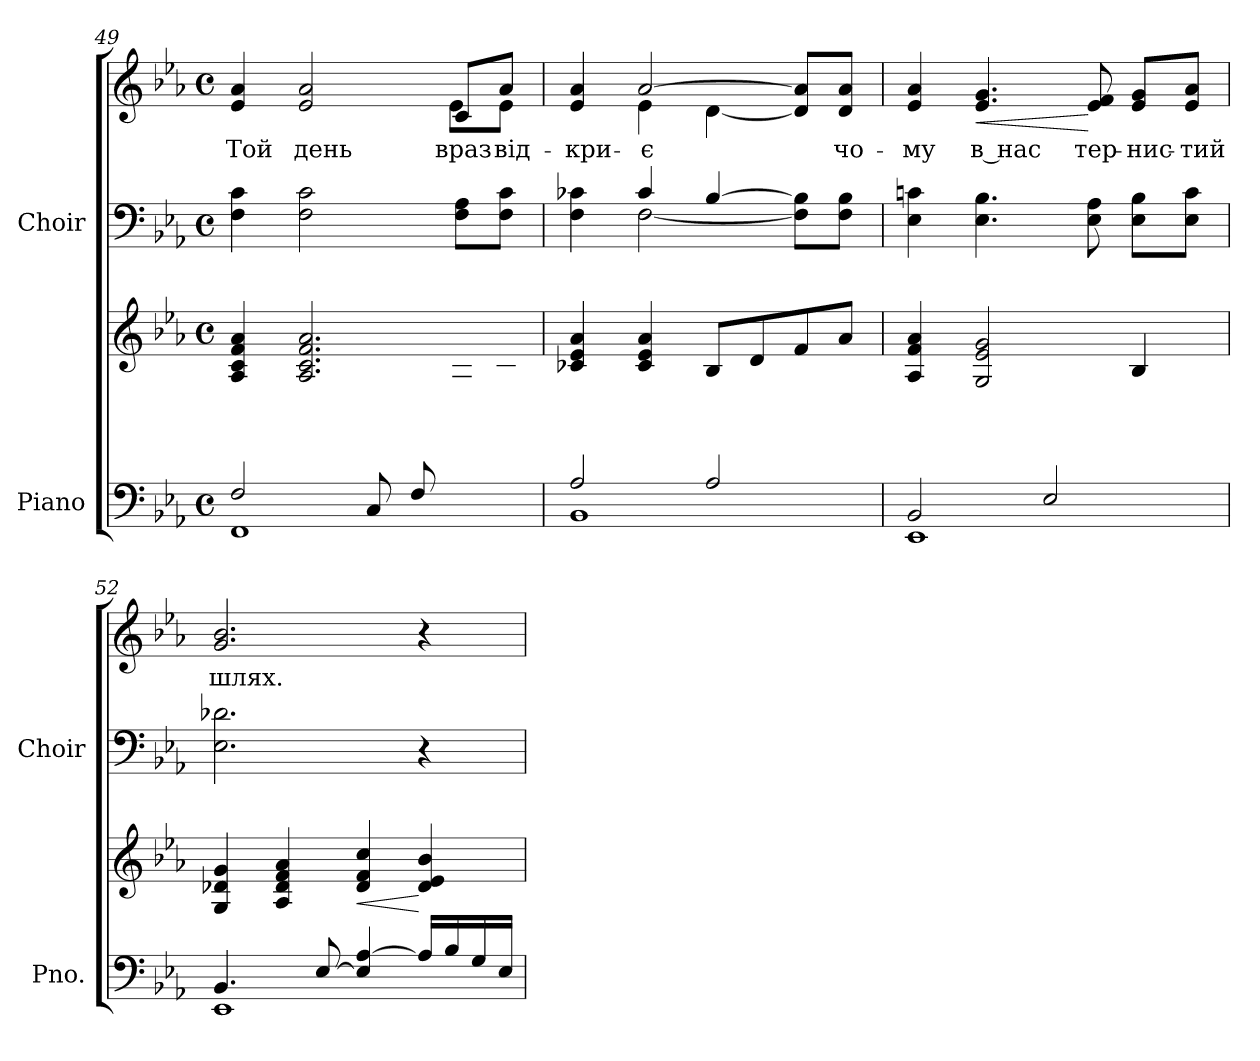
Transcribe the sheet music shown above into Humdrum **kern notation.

**kern	**kern	**dynam	**kern	**kern	**text	**dynam
*part2	*part2	*part2	*part1	*part1	*part1	*part1
*staff4	*staff3	*staff3/4	*staff2	*staff1	*staff1	*staff1/2
*I"Piano	*	*	*I"Choir	*	*	*
*I'Pno.	*	*	*I'Choir	*	*	*
!!LO:LB:g=z
*clefF4	*clefG2	*	*clefF4	*clefG2	*	*
*k[b-e-a-]	*k[b-e-a-]	*	*k[b-e-a-]	*k[b-e-a-]	*	*
*E-:	*E-:	*	*E-:	*E-:	*	*
*M4/4	*M4/4	*	*M4/4	*M4/4	*	*
*met(c)	*met(c)	*	*met(c)	*met(c)	*	*
=49	=49	=49	=49	=49	=49	=49
*^	*^	*	*	*	*	*
!	!	!	!	!	!	!	!LO:LY:b:color=#000000	!
*	*	*	*	*	*	*^	*	*
2Fi/	1FFi	4A-i/ 4ci 4fi 4a-i	2.ryy	.	4Fi\ 4ci	4e-i/ 4a-i	2.ryy	Той	mf mf
!	!	!	!	!	!	!	!	!LO:LY:b:color=#000000	!
.	.	2.A-i/ 2.ci 2.fi 2.a-i	.	.	2Fi\ 2ci	2e-i/ 2a-i	.	день	.
8Ci/L	.	.	.	.	.	.	.	.	.
8Fi/	.	.	.	.	.	.	.	.	.
!	!	!	!	!	!	!	!	!LO:LY:b:color=#000000	!
4ryy	.	.	8A-i\	.	8Fi\ 8A-iL	8ci/L	8e-i\L	враз	.
!	!	!	!	!	!	!	!	!LO:LY:b:color=#000000	!
.	.	.	8ci\J	.	8Fi\ 8ciJ	8a-i/J	8e-i\J	від-	.
*	*	*v	*v	*	*	*	*	*	*
=50	=50	=50	=50	=50	=50	=50	=50	=50
*	*	*	*	*^	*	*	*	*
*	*	*^	*	*	*	*	*	*	*
!	!	!	!	!	!	!	!	!	!LO:LY:b:color=#000000	!
*	*	*v	*v	*	*	*	*	*	*	*
2A-i/	1BB-i	4c-Xi/ 4e-i 4a-i	.	4Fi\ 4c-Xi	4ryy	4e-i/ 4a-i	4ryy	-кри-	.
!	!	!	!	!	!	!	!	!LO:LY:b:color=#000000	!
.	.	4c-i/ 4e-i 4a-i	.	4c-i/	[<2Fi\	[>2a-i/	4e-i\	-є	.
2A-i/	.	8B-i/L	.	[>4B-i/	.	.	[<4di\	.	.
.	.	8di/	.	.	.	.	.	.	.
.	.	8fi/	.	8Fi\] 8B-i]L	4ryy	8di/] 8a-i]L	4ryy	.	.
!	!	!	!	!	!	!	!	!LO:LY:b:color=#000000	!
.	.	8a-i/J	.	8Fi\ 8B-iJ	.	8di/ 8a-iJ	.	чо-	.
*	*	*	*	*v	*v	*	*	*	*
*	*	*	*	*	*v	*v	*	*
=51	=51	=51	=51	=51	=51	=51	=51
!	!	!	!	!	!	!LO:LY:b:color=#000000	!
2BB-i/	1EE-i	4A-i/ 4fi 4a-i	.	4E-i\ 4cni	4e-i/ 4a-i	-му	.
!	!	!	!	!	!	!LO:LY:b:color=#000000	!LO:HP:b
.	.	2Gi/ 2e-i 2gi	.	4.E-i\ 4.B-i	4.e-i/ 4.gi	в нас	<
2E-i/	.	.	.	.	.	.	.
!	!	!	!	!	!	!LO:LY:b:color=#000000	!
.	.	.	.	8E-i\ 8A-i	8e-i/ 8fi	тер-	[
!	!	!	!	!	!	!LO:LY:b:color=#000000	!
.	.	4B-i/	.	8E-i\ 8B-iL	8e-i/ 8giL	-нис-	.
!	!	!	!	!	!	!LO:LY:b:color=#000000	!
.	.	.	.	8E-i\ 8ciJ	8e-i/ 8a-iJ	-тий	.
=52	=52	=52	=52	=52	=52	=52	=52
!	!	!	!	!	!	!LO:LY:b:color=#000000	!
4.BB-i/	1EE-i	4Gi/ 4d-Xi 4gi	.	2.E-i\ 2.d-Xi	2.gi/ 2.b-i	шлях.	.
.	.	4A-i/ 4d-i 4fi 4a-i	.	.	.	.	.
[>8E-i/	.	.	.	.	.	.	.
!	!	!	!LO:HP:b	!	!	!	!
4E-i/] [>4A-i	.	4d-i/ 4fi 4cci	<	.	.	.	.
16A-i/LL]	.	4d-i/ 4e-i 4b-i	[	4r	4r	.	.
16B-i/	.	.	.	.	.	.	.
16Gi/	.	.	.	.	.	.	.
16E-i/JJ	.	.	.	.	.	.	.
*v	*v	*	*	*	*	*	*
=	=	=	=	=	=	=
*-	*-	*-	*-	*-	*-	*-
